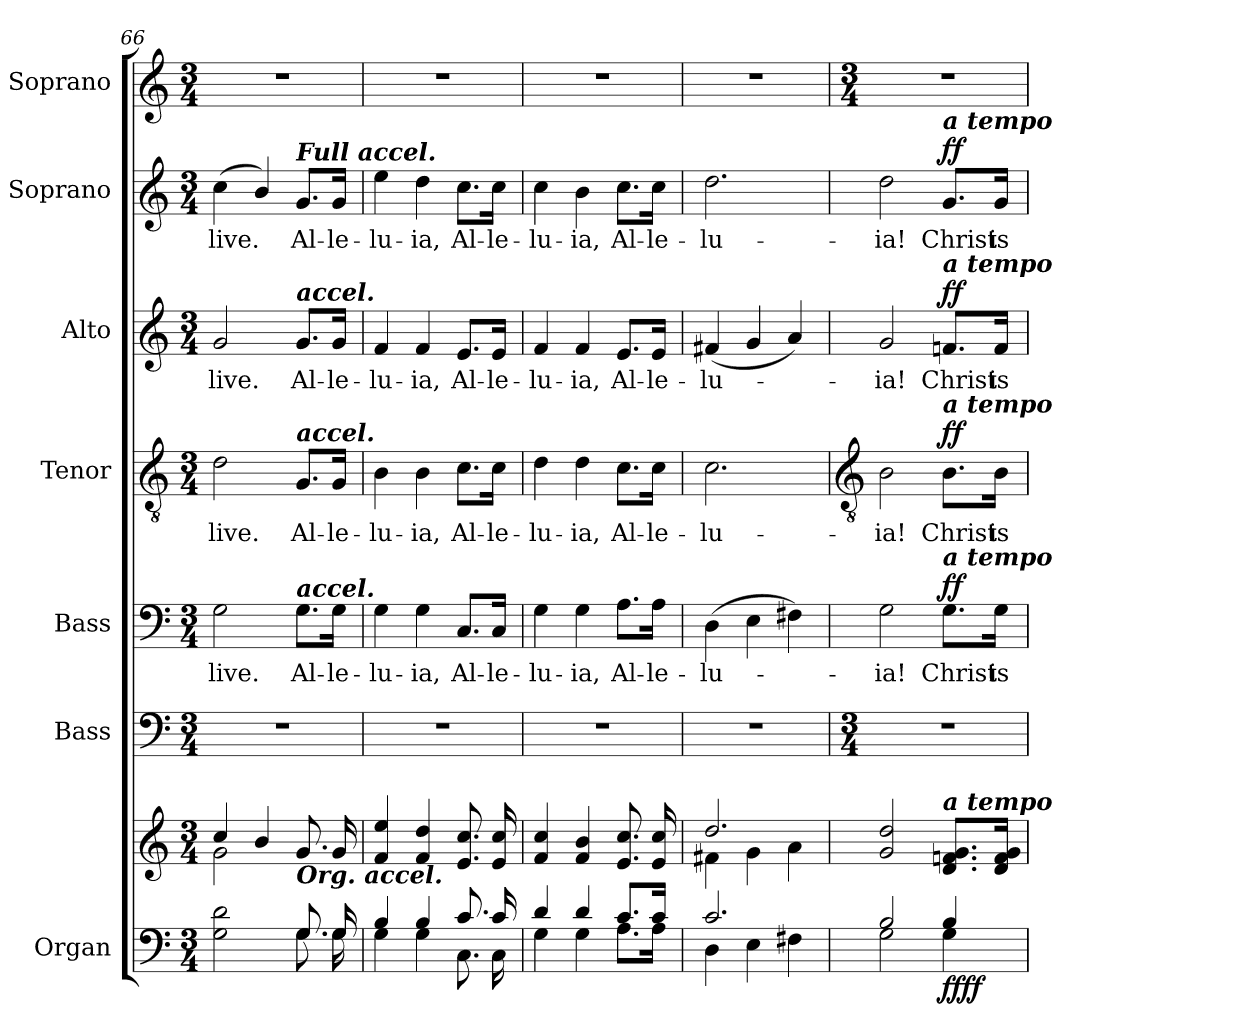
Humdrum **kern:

**kern	**kern	**dynam	**kern	**kern	**text	**dynam	**kern	**text	**dynam	**kern	**text	**dynam	**kern	**text	**dynam	**kern
*part7	*part7	*part7	*part6	*part5	*part5	*part5	*part4	*part4	*part4	*part3	*part3	*part3	*part2	*part2	*part2	*part1
*staff8	*staff7	*staff7/8	*staff6	*staff5	*staff5	*staff5	*staff4	*staff4	*staff4	*staff3	*staff3	*staff3	*staff2	*staff2	*staff2	*staff1
*I"Organ	*	*	*I"Bass	*I"Bass	*	*	*I"Tenor	*	*	*I"Alto	*	*	*I"Soprano	*	*	*I"Soprano
*	*	*	*I'B	*I'B	*	*	*I'T	*	*	*I'A	*	*	*I'S	*	*	*I'S
*clefF4	*clefG2	*	*clefF4	*clefF4	*	*	*clefGv2	*	*	*clefG2	*	*	*clefG2	*	*	*clefG2
*k[]	*k[]	*	*k[]	*k[]	*	*	*k[]	*	*	*k[]	*	*	*k[]	*	*	*k[]
*C:	*C:	*	*C:	*C:	*	*	*C:	*	*	*C:	*	*	*C:	*	*	*C:
*M3/4	*M3/4	*	*M3/4	*M3/4	*	*	*M3/4	*	*	*M3/4	*	*	*M3/4	*	*	*M3/4
=66	=66	=66	=66	=66	=66	=66	=66	=66	=66	=66	=66	=66	=66	=66	=66	=66
*^	*^	*	*	*	*	*	*	*	*	*	*	*	*	*	*	*
!	!	!	!	!	!	!	!LO:LY:b	!	!	!LO:LY:b	!	!	!LO:LY:b	!	!	!LO:LY:b	!	!
2ryy	2G\ 2d\	4cc/	2g\	.	2.r	2G	-live.	.	2d	-live.	.	2g	-live.	.	(<4cc	-live.	.	2.r
.	.	4b/	.	.	.	.	.	.	.	.	.	.	.	.	4b/)	.	.	.
!	!	!	!	!	!	!	!	!	!	!	!	!	!	!	!LO:TX:a:Bi:t=Full accel.	!	!	!
!	!	!	!	!	!	!	!	!	!	!	!	!LO:TX:a:Bi:t=accel.	!	!	!	!	!	!
!	!	!	!	!	!	!	!	!	!LO:TX:a:Bi:t=accel.	!	!	!	!	!	!	!	!	!
!	!	!	!	!	!	!LO:TX:a:Bi:t=accel.	!	!	!	!	!	!	!	!	!	!	!	!
!	!	!LO:TX:b:Bi:t=Org. accel.	!	!	!	!	!	!	!	!	!	!	!	!	!	!	!	!
!	!	!	!	!	!	!	!LO:LY:b	!	!	!LO:LY:b	!	!	!LO:LY:b	!	!	!LO:LY:b	!	!
8.G/	8.G\	8.g/	4ryy	.	.	8.G\L	Al-	.	8.G/L	Al-	.	8.g/L	Al-	.	8.g/L	Al-	.	.
!	!	!	!	!	!	!	!LO:LY:b	!	!	!LO:LY:b	!	!	!LO:LY:b	!	!	!LO:LY:b	!	!
16G/	16G\	16g/	.	.	.	16G\Jk	-le-	.	16G/Jk	-le-	.	16g/Jk	-le-	.	16g/Jk	-le-	.	.
=67	=67	=67	=67	=67	=67	=67	=67	=67	=67	=67	=67	=67	=67	=67	=67	=67	=67	=67
!	!	!	!	!	!	!	!LO:LY:b	!	!	!LO:LY:b	!	!	!LO:LY:b	!	!	!LO:LY:b	!	!
4B/	4G\	4f/ 4ee/	2ryy	.	2.r	4G	-lu-	.	4B	-lu-	.	4f	-lu-	.	4ee	-lu-	.	2.r
!	!	!	!	!	!	!	!LO:LY:b	!	!	!LO:LY:b	!	!	!LO:LY:b	!	!	!LO:LY:b	!	!
4B/	4G\	4f/ 4dd/	.	.	.	4G	-ia,	.	4B	-ia,	.	4f	-ia,	.	4dd	-ia,	.	.
!	!	!	!	!	!	!	!LO:LY:b	!	!	!LO:LY:b	!	!	!LO:LY:b	!	!	!LO:LY:b	!	!
8.c/	8.C\	8.e/ 8.cc/	8.ryy	.	.	8.C/L	Al-	.	8.c\L	Al-	.	8.e/L	Al-	.	8.cc\L	Al-	.	.
!	!	!	!	!	!	!	!LO:LY:b	!	!	!LO:LY:b	!	!	!LO:LY:b	!	!	!LO:LY:b	!	!
16c/	16C\	16e/ 16cc/	16ryy	.	.	16C/Jk	-le-	.	16c\Jk	-le-	.	16e/Jk	-le-	.	16cc\Jk	-le-	.	.
=68	=68	=68	=68	=68	=68	=68	=68	=68	=68	=68	=68	=68	=68	=68	=68	=68	=68	=68
!	!	!	!	!	!	!	!LO:LY:b	!	!	!LO:LY:b	!	!	!LO:LY:b	!	!	!LO:LY:b	!	!
4d/	4G\	4f/ 4cc/	2.ryy	.	2.r	4G	-lu-	.	4d	-lu-	.	4f	-lu-	.	4cc	-lu-	.	2.r
!	!	!	!	!	!	!	!LO:LY:b	!	!	!LO:LY:b	!	!	!LO:LY:b	!	!	!LO:LY:b	!	!
4d/	4G\	4f/ 4b/	.	.	.	4G	-ia,	.	4d	-ia,	.	4f	-ia,	.	4b	-ia,	.	.
!	!	!	!	!	!	!	!LO:LY:b	!	!	!LO:LY:b	!	!	!LO:LY:b	!	!	!LO:LY:b	!	!
8.c/L	8.A\L	8.e/ 8.cc/	.	.	.	8.A\L	Al-	.	8.c\L	Al-	.	8.e/L	Al-	.	8.cc\L	Al-	.	.
!	!	!	!	!	!	!	!LO:LY:b	!	!	!LO:LY:b	!	!	!LO:LY:b	!	!	!LO:LY:b	!	!
16c/J	16A\J	16e/ 16cc/	.	.	.	16A\Jk	-le-	.	16c\Jk	-le-	.	16e/Jk	-le-	.	16cc\Jk	-le-	.	.
=69	=69	=69	=69	=69	=69	=69	=69	=69	=69	=69	=69	=69	=69	=69	=69	=69	=69	=69
!	!	!	!	!	!	!	!LO:LY:b	!	!	!LO:LY:b	!	!	!LO:LY:b	!	!	!LO:LY:b	!	!
2.c/	4D\	2.dd/	4f#X\	.	2.r	(>4D	-lu-	.	2.c	-lu-	.	(<4f#X	-lu-	.	2.dd	-lu-	.	2.r
.	4E\	.	4g\	.	.	4E	.	.	.	.	.	4g	.	.	.	.	.	.
.	4F#X\	.	4a\	.	.	4F#X)	.	.	.	.	.	4a)	.	.	.	.	.	.
!!LO:LB:g=z
=70	=70	=70	=70	=70	=70	=70	=70	=70	=70	=70	=70	=70	=70	=70	=70	=70	=70	=70
*	*	*	*	*	*	*	*	*	*clefGv2	*	*	*	*	*	*	*	*	*
*	*	*	*	*	*M3/4	*	*	*	*	*	*	*	*	*	*	*	*	*M3/4
!	!	!	!	!	!	!	!LO:LY:b	!	!	!LO:LY:b	!	!	!LO:LY:b	!	!	!LO:LY:b	!	!
2B/	2G\	2g/ 2dd/	2.ryy	.	2.r	2G	ia!	.	2B	-ia!	.	2g	ia!	.	2dd	-ia!	.	2.r
*	*	*MM120	*	*	*	*	*	*	*	*	*	*	*	*	*	*	*	*
!	!	!	!	!	!	!	!	!	!	!	!	!	!	!	!LO:TX:a:Bi:t=a tempo	!	!	!
!	!	!	!	!	!	!	!	!	!	!	!	!LO:TX:a:Bi:t=a tempo	!	!	!	!	!	!
!	!	!	!	!	!	!	!	!	!LO:TX:a:Bi:t=a tempo	!	!	!	!	!	!	!	!	!
!	!	!	!	!	!	!LO:TX:a:Bi:t=a tempo	!	!	!	!	!	!	!	!	!	!	!	!
!	!	!LO:TX:a:Bi:t=a tempo	!	!	!	!	!	!	!	!	!	!	!	!	!	!	!	!
!	!	!	!	!LO:DY:b=2	!	!	!LO:LY:b	!	!	!LO:LY:b	!	!	!LO:LY:b	!	!	!LO:LY:b	!	!
!	!	!	!	!LO:DY:n=1:b	!	!	!	!LO:DY:b	!	!	!LO:DY:b	!	!	!LO:DY:b	!	!	!LO:DY:b	!
4B/	4G\	8.d/ 8.fn/ 8.g/L	.	ff ff	.	8.G\L	Christ	ff	8.B\L	Christ	ff	8.fn/L	Christ	ff	8.g/L	Christ	ff	.
!	!	!	!	!	!	!	!LO:LY:b	!	!	!LO:LY:b	!	!	!LO:LY:b	!	!	!LO:LY:b	!	!
.	.	16d/ 16f/ 16g/J	.	.	.	16G\Jk	is	.	16B\Jk	is	.	16f/Jk	is	.	16g/Jk	is	.	.
*v	*v	*	*	*	*	*	*	*	*	*	*	*	*	*	*	*	*	*
*	*v	*v	*	*	*	*	*	*	*	*	*	*	*	*	*	*	*
=	=	=	=	=	=	=	=	=	=	=	=	=	=	=	=	=
*-	*-	*-	*-	*-	*-	*-	*-	*-	*-	*-	*-	*-	*-	*-	*-	*-
